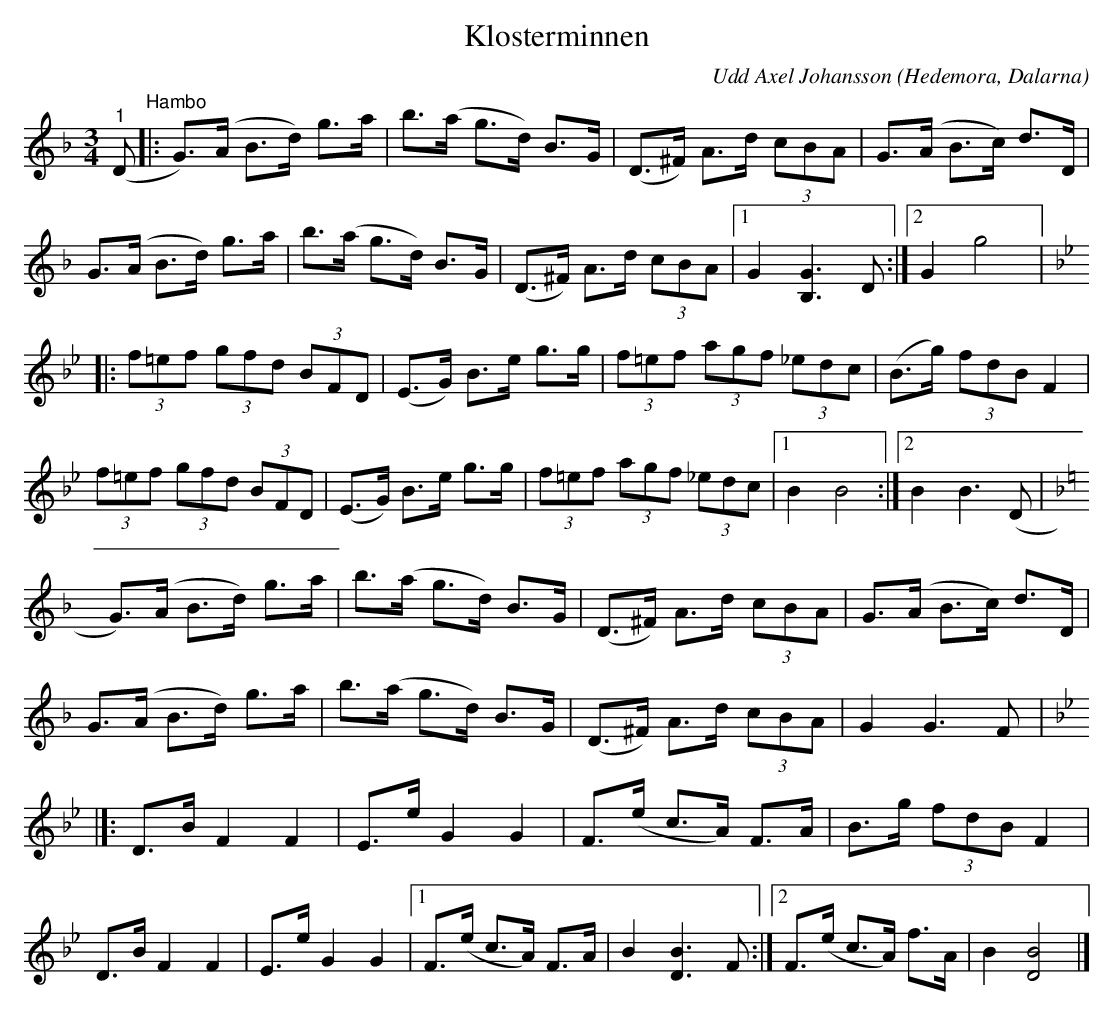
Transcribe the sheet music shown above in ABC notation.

X:1
T:Klosterminnen
C:Udd Axel Johansson
O:Hedemora, Dalarna
L:1/8
M:3/4
K:F
V:1
"^1" (D"^Hambo" |: G>)(A B>d) g>a | b>(a g>d) B>G | (D>^F) A>d (3cBA | G>(A B>c) d>D |
G>(A B>d) g>a | b>(a g>d) B>G | (D>^F) A>d (3cBA |1 G2 [B,G]3 D :|2 G2 g4 |:
[K:Bb] (3f=ef (3gfd (3BFD | (E>G) B>e g>g | (3f=ef (3agf (3_edc | (B>g) (3fdB F2 |
(3f=ef (3gfd (3BFD | (E>G) B>e g>g | (3f=ef (3agf (3_edc |1 B2 B4 :|2 B2 B3 (D |
[K:F] G>)(A B>d) g>a | b>(a g>d) B>G | (D>^F) A>d (3cBA | G>(A B>c) d>D |
G>(A B>d) g>a | b>(a g>d) B>G | (D>^F) A>d (3cBA | G2 G3 F |]:
[K:Bb] D>B F2 F2 | E>e G2 G2 | F>(e c>A) F>A | B>g (3fdB F2 |
D>B F2 F2 | E>e G2 G2 |1 F>(e c>A) F>A | B2 [DB]3 F :|2 F>(e c>A) f>A | B2 [DB]4 |]
